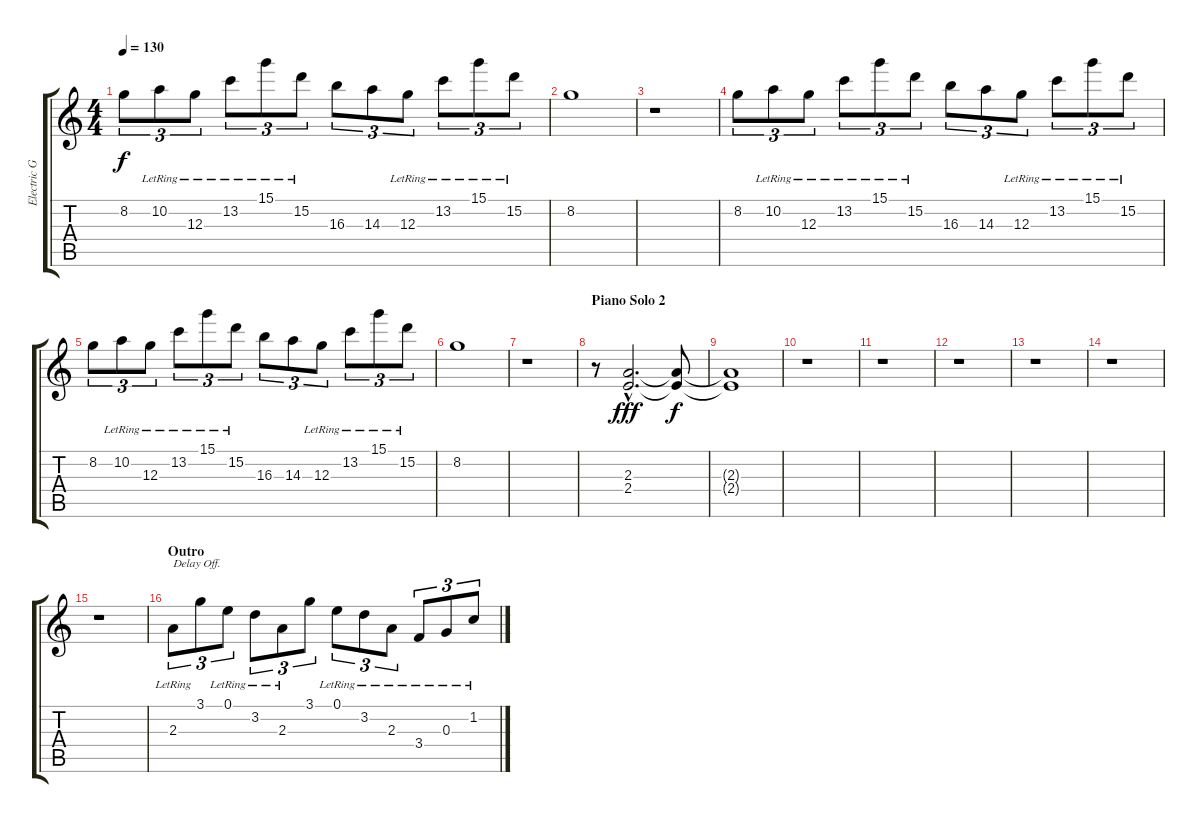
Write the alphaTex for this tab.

\track ("Electric Guitar Two (Delay / Solo)" "Electric G") {instrument electricguitarjazz}
\staff {score tabs}
\tuning (E4 B3 G3 D3 A2 E2) {hide}
\ts (4 4)
\tempo 130
\clef g2
\ks c
8.2.8{tu (3 2) dy f} 10.2{lr}.8{tu (3 2)} 12.3{lr}.8{tu (3 2)} 13.2{lr}.8{tu (3 2)} 15.1{lr}.8{tu (3 2)} 15.2{lr}.8{tu (3 2)} 16.3.8{tu (3 2)} 14.3.8{tu (3 2)} 12.3{lr}.8{tu (3 2)} 13.2{lr}.8{tu (3 2)} 15.1{lr}.8{tu (3 2)} 15.2{lr}.8{tu (3 2)} |
8.2.1 |
r.1 |
8.2.8{tu (3 2)} 10.2{lr}.8{tu (3 2)} 12.3{lr}.8{tu (3 2)} 13.2{lr}.8{tu (3 2)} 15.1{lr}.8{tu (3 2)} 15.2{lr}.8{tu (3 2)} 16.3.8{tu (3 2)} 14.3.8{tu (3 2)} 12.3{lr}.8{tu (3 2)} 13.2{lr}.8{tu (3 2)} 15.1{lr}.8{tu (3 2)} 15.2{lr}.8{tu (3 2)} |
8.2.8{tu (3 2)} 10.2{lr}.8{tu (3 2)} 12.3{lr}.8{tu (3 2)} 13.2{lr}.8{tu (3 2)} 15.1{lr}.8{tu (3 2)} 15.2{lr}.8{tu (3 2)} 16.3.8{tu (3 2)} 14.3.8{tu (3 2)} 12.3{lr}.8{tu (3 2)} 13.2{lr}.8{tu (3 2)} 15.1{lr}.8{tu (3 2)} 15.2{lr}.8{tu (3 2)} |
8.2.1 |
r.1 |
\section ("" "Piano Solo 2")
r.8 (2.3{hac} 2.4{hac}).2{d dy fff} (2.3{t} 2.4{t}).8{dy f} |
(2.3{t} 2.4{t}).1 |
r.1 |
r.1 |
r.1 |
r.1 |
r.1 |
r.1 |
\section ("" "Outro")
2.3{lr}.8{tu (3 2) txt "Delay Off." volume 10} 3.1.8{tu (3 2)} 0.1{lr}.8{tu (3 2)} 3.2{lr}.8{tu (3 2)} 2.3{lr}.8{tu (3 2)} 3.1.8{tu (3 2)} 0.1{lr}.8{tu (3 2)} 3.2{lr}.8{tu (3 2)} 2.3{lr}.8{tu (3 2)} 3.4{lr}.8{tu (3 2)} 0.3{lr}.8{tu (3 2)} 1.2{lr}.8{tu (3 2)}
